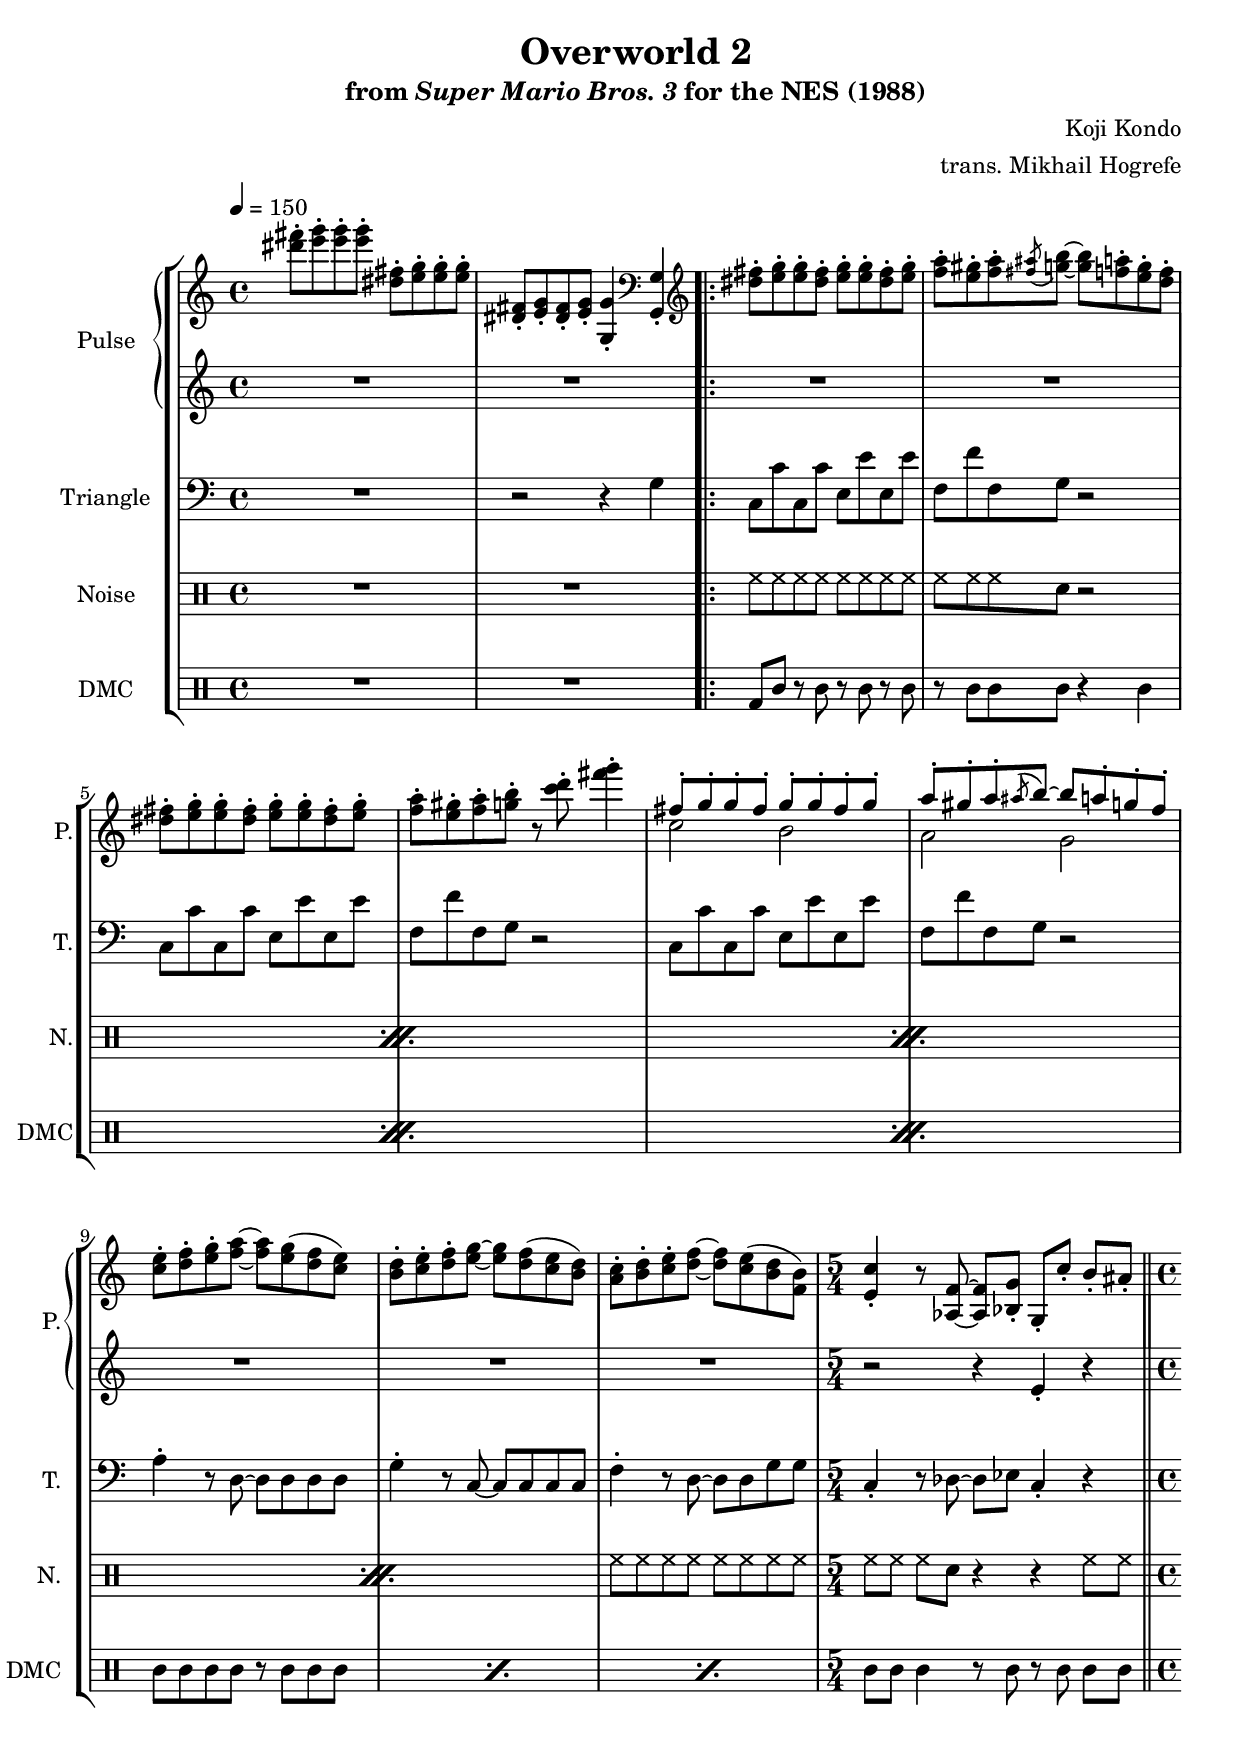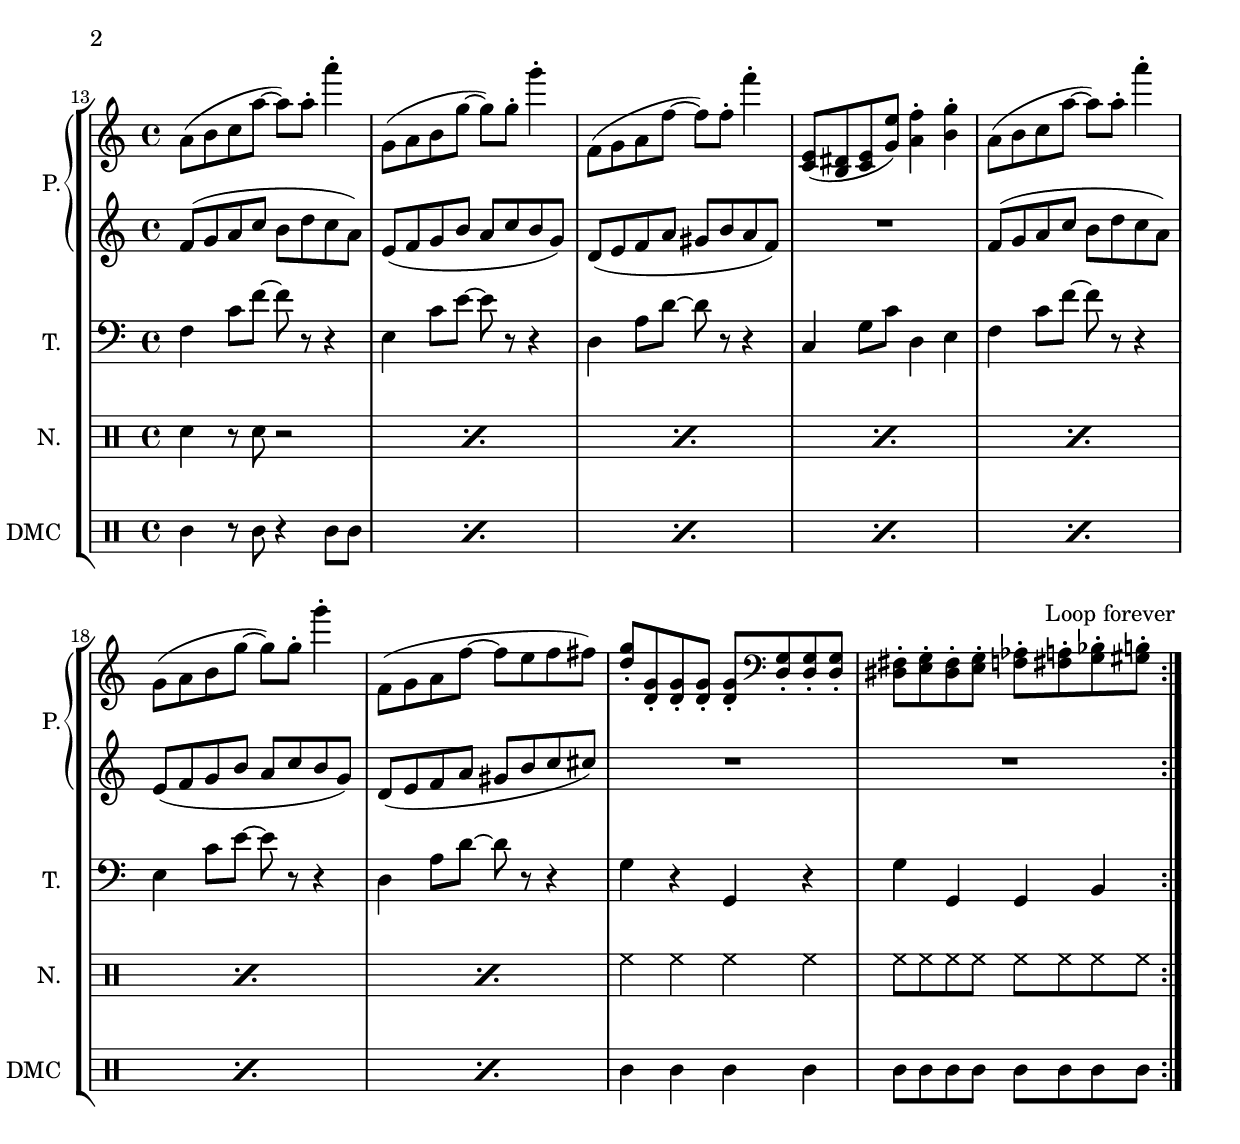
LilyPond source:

\version "2.24.3"

\paper {
  left-margin = 0.6\in
}

\book {
    \header {
        title = "Overworld 2"
        subtitle = \markup { "from" {\italic "Super Mario Bros. 3"} "for the NES (1988)" }
        composer = "Koji Kondo"
        arranger = "trans. Mikhail Hogrefe"
    }

    \score {
        {
            \new StaffGroup <<
                \new GrandStaff <<
                    \set GrandStaff.instrumentName = "Pulse"
                    \set GrandStaff.shortInstrumentName = "P."
                    \new Staff \relative c''' {
\tempo 4 = 150
<dis fis>8-. <e g>-. 8-. 8-. <dis, fis>-. <e g>-. 8-. 8-. |
<dis, fis>8-. <e g>-. <dis fis>-. <e g>-. <g, g'>4-. \clef bass <g, g'>4-. |
                        \repeat volta 2 {
\clef treble
<dis''' fis>8-. <e g>-. 8-. <dis fis>-. <e g>-. 8-. <dis fis>-. <e g>-. |
<f a>8-. <e gis>-. <f a>-. \acciaccatura <fis ais>8 <g b>8 ~ 8 <f a>-. <e g>-. <d f>-. |
<dis fis>8-. <e g>-. 8-. <dis fis>-. <e g>-. 8-. <dis fis>-. <e g>-. |
<f a>8-. <e gis>-. <f a>-. <g b>-. r <c d>-. <fis g>4-. |
<<{
fis,8-. g-. g-. fis-. g-. g-. fis-. g-. |
a8-. gis-. a-. \acciaccatura ais8 b8 ~ b a-. g-. f-. |
}\\{
c2 b |
a2 g |
}>>
<c e>8-. <d f>-. <e g>-. <f a> ~ 8 <e g>( <d f> <c e>) |
<b d>8-. <c e>-. <d f>-. <e g> ~ 8 <d f>( <c e> <b d>) |
<a c>8-. <b d>-. <c e>-. <d f> ~ 8 <c e>( <b d> <f b>) |
\time 5/4
<e c'>4-. r8 <aes, f'> ~ 8 <bes g'>-. g-. c'-. b-. ais-. |
\bar "||"
\time 4/4
a8 (b c a' ~ a) a-. a'4-. |
g,,8( a b g' ~ g) g-. g'4-. |
f,,8 (g a f' ~ f) f-. f'4-. |
<c,, e>8( <b dis> <c e> <g' e'>) <a f'>4-. <b g'>-. |
a8 (b c a' ~ a) a-. a'4-. |
g,,8( a b g' ~ g) g-. g'4-. |
f,,8( g a f' ~ f e f fis) |
<d g>8-. <d, g>-. 8-. 8-. 8-. \clef bass <d, g>-. 8-. 8-. |
<dis fis>8-. <e g>-. <dis fis>-. <e g>-. <f aes>-. <fis a>-. <g bes>-. <gis b>-. |
                        }
\once \override Score.RehearsalMark.self-alignment-X = #RIGHT
\mark \markup { \fontsize #-2 "Loop forever" }
                    }

                    \new Staff \relative c' {
R1*11
r2 r4 e-. r |
f8( g a c b d c a) |
e8( f g b a c b g) |
d8( e f a gis b a f) |
R1
f8( g a c b d c a) |
e8( f g b a c b g) |
d8( e f a gis b c cis) |
R1*2
                    }
                >>

                \new Staff \relative c' {
                    \set Staff.instrumentName = "Triangle"
                    \set Staff.shortInstrumentName = "T."
\clef bass
R1
r2 r4 g |
c,8 c' c, c' e, e' e, e' |
f,8 f' f, g r2 |
c,8 c' c, c' e, e' e, e' |
f,8 f' f, g r2 |
c,8 c' c, c' e, e' e, e' |
f,8 f' f, g r2 |
a4-. r8 d, ~ d d d d |
g4-. r8 c, ~ c c c c |
f4-. r8 d ~ d d g g |
c,4-. r8 des ~ des ees c4-. r |
f4 c'8 f ~ f r r4 |
e,4 c'8 e ~ e r r4 |
d,4 a'8 d ~ d r r4 |
c,4 g'8 c d,4 e |
f4 c'8 f ~ f r r4 |
e,4 c'8 e ~ e r r4 |
d,4 a'8 d ~ d r r4 |
g,4 r g, r |
g'4 g, g b |
                }

                \new DrumStaff {
                    \drummode {
                        \set Staff.instrumentName="Noise"
                        \set Staff.shortInstrumentName="N."
R1*2
                        \repeat percent 4 {
hh8 hh hh hh hh hh hh hh |
hh8 hh hh sn r2 |
                        }
hh8 hh hh hh hh hh hh hh |
hh8 hh hh sn r4 r hh8 hh |
\repeat percent 7 { sn4 r8 sn r2 | }
hh4 hh hh hh |
hh8 hh hh hh hh hh hh hh |
                    }
                }

                \new DrumStaff {
                    \drummode {
                        \set Staff.instrumentName="DMC"
                        \set Staff.shortInstrumentName="DMC"
R1*2
                        \repeat percent 3 {
bd8 wbh r wbh r wbh r wbh |
r8 wbh wbh wbh r4 wbh |
                        }
\repeat percent 3 { wbh8 wbh wbh wbh r wbh wbh wbh | }
wbh8 wbh wbh4 r8 wbh r wbh wbh wbh |
\repeat percent 7 { wbh4 r8 wbh r4 wbh8 wbh | }
wbh4 wbh wbh wbh |
wbh8 wbh wbh wbh wbh wbh cgh cgl |
                    }
                }
            >>
        }
        \layout {
            \context {
                \Staff
                \RemoveEmptyStaves
            }
            \context {
                \DrumStaff
                \RemoveEmptyStaves
            }
        }
    }
}
